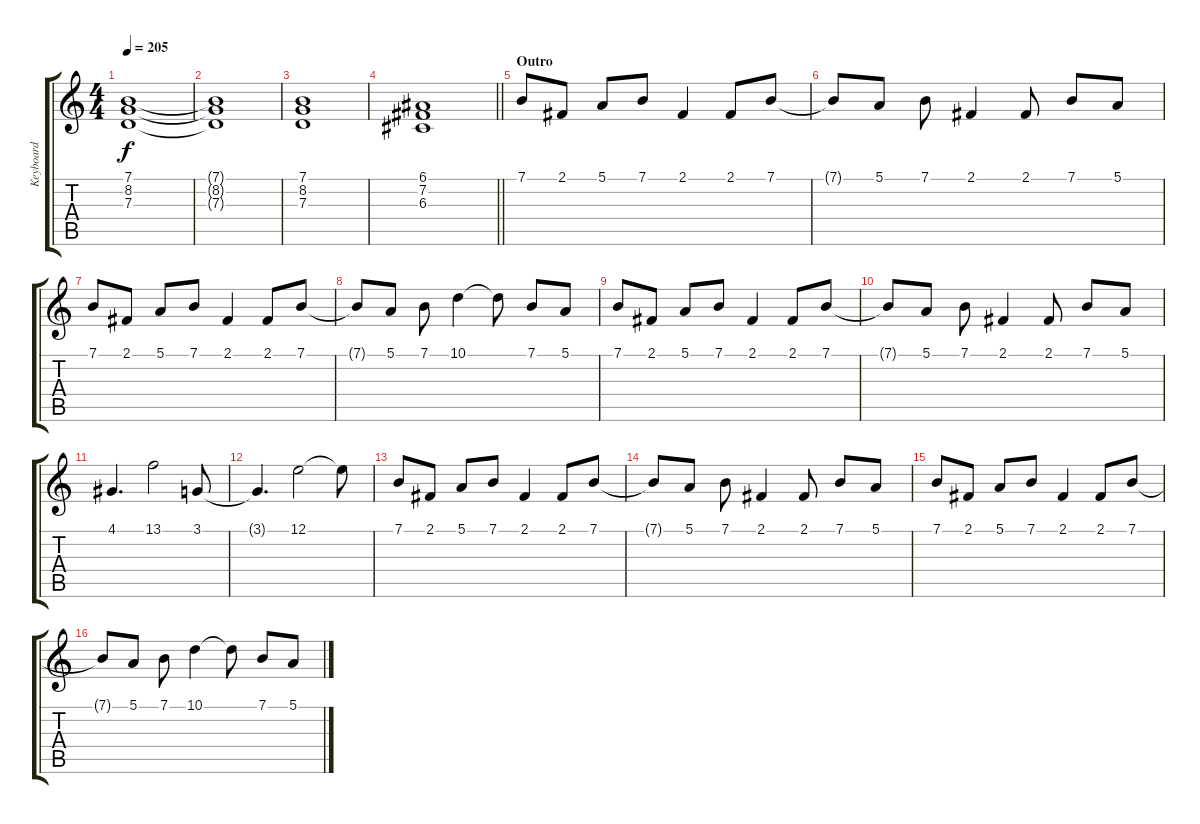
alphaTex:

\track ("Keyboard" "Keyboard") {instrument stringensemble1}
\staff {score tabs}
\tuning (E4 B3 G3 D3 A2 E2) {hide}
\ts (4 4)
\tempo 205
\clef g2
\ks c
(7.1{t} 8.2{t} 7.3{t}).1{dy f} |
(7.1{t} 8.2{t} 7.3{t}).1 |
(7.1 8.2 7.3).1 |
\barLineRight lightlight
(6.1 7.2 6.3).1 |
\section ("" "Outro")
7.1.8 2.1.8 5.1.8 7.1.8 2.1.4 2.1.8 7.1.8 |
7.1{t}.8 5.1.8 7.1.8 2.1.4 2.1.8 7.1.8 5.1.8 |
7.1.8 2.1.8 5.1.8 7.1.8 2.1.4 2.1.8 7.1.8 |
7.1{t}.8 5.1.8 7.1.8 10.1.4 10.1{t}.8 7.1.8 5.1.8 |
7.1.8 2.1.8 5.1.8 7.1.8 2.1.4 2.1.8 7.1.8 |
7.1{t}.8 5.1.8 7.1.8 2.1.4 2.1.8 7.1.8 5.1.8 |
4.1.4{d} 13.1.2 3.1.8 |
3.1{t}.4{d} 12.1.2 12.1{t}.8 |
7.1.8 2.1.8 5.1.8 7.1.8 2.1.4 2.1.8 7.1.8 |
7.1{t}.8 5.1.8 7.1.8 2.1.4 2.1.8 7.1.8 5.1.8 |
7.1.8 2.1.8 5.1.8 7.1.8 2.1.4 2.1.8 7.1.8 |
7.1{t}.8 5.1.8 7.1.8 10.1.4 10.1{t}.8 7.1.8 5.1.8
